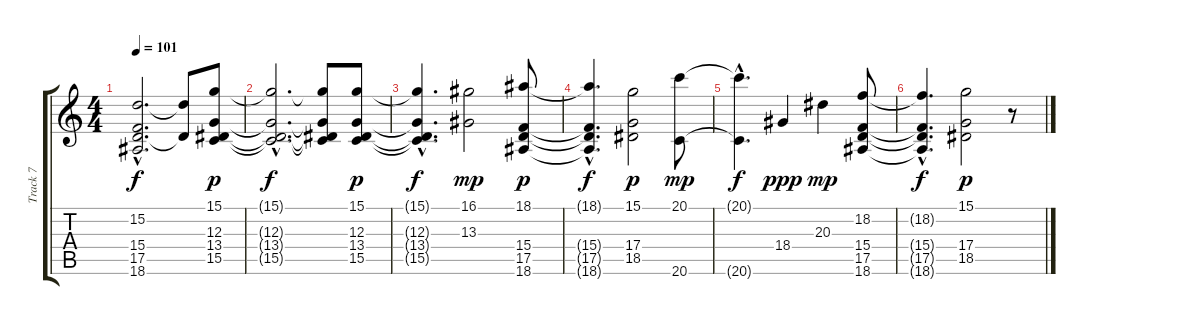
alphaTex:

\track ("Track 7" "Track 7") {instrument stringensemble1}
\staff {score tabs}
\tuning (E4 B3 G3 D3 A2 E2) {hide}
\ts (4 4)
\tempo 101
\clef g2
\ks c
(15.2{hac t} 15.4{t} 17.5{hac t} 18.6{t}).2{d dy f} (15.2{t} 17.5{t}).8 (15.1 12.3 13.4 15.5).8{dy p} |
(15.1{hac t} 12.3{hac t} 13.4{hac t} 15.5{hac t}).2{d dy f} (15.1{t} 12.3{t} 13.4{t} 15.5{t}).8 (15.1 12.3 13.4 15.5).8{dy p} |
(15.1{hac t} 12.3{hac t} 13.4{hac t} 15.5{hac t}).4{d dy f} (16.1 13.3).2{dy mp} (18.1 15.4 17.5 18.6).8{dy p} |
(18.1{hac t} 15.4{hac t} 17.5{hac t} 18.6{hac t}).4{d dy f} (15.1 17.4 18.5).2{dy p} (20.1 20.6).8{dy mp} |
(20.1{hac t} 20.6{hac t}).4{d dy f} 18.4.4{dy ppp} 20.3.4{dy mp} (18.2 15.4 17.5 18.6).8 |
(18.2{hac t} 15.4{t} 17.5{t} 18.6{hac t}).4{d dy f} (15.1 17.4 18.5).2{dy p} r.8
